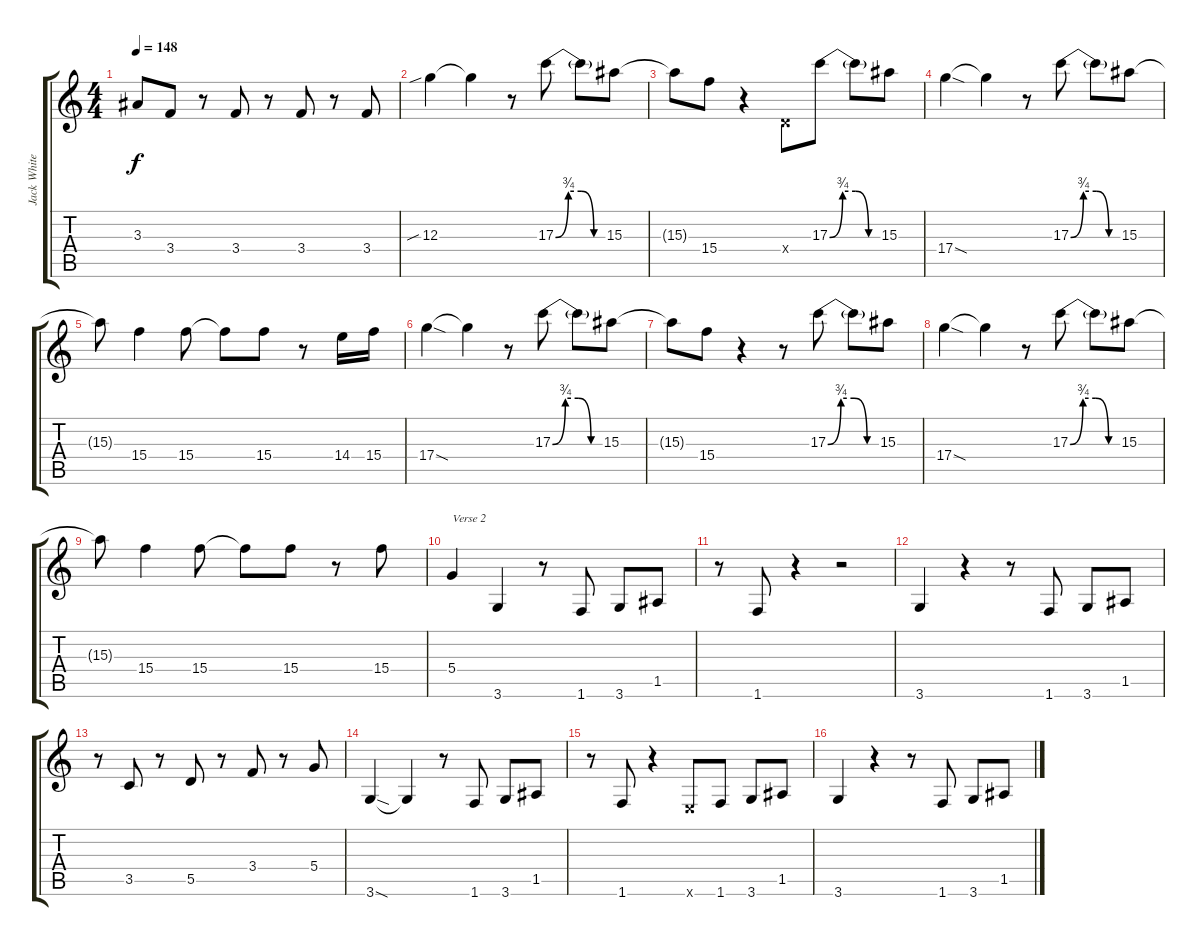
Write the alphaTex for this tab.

\track ("Jack White" "Jack White") {instrument distortionguitar}
\staff {score tabs}
\tuning (E4 B3 G3 D3 A2 E2) {hide}
\ts (4 4)
\tempo 148
\clef g2
\ks c
3.3{t}.8{dy f} 3.4.8 r.8 3.4.8 r.8 3.4.8 r.8 3.4.8 |
12.3{sib}.4 12.3{t}.4 r.8 17.3{be (custom 0 0 15 3 30 3 45 0 60 0)}.8 17.3{t}.8 15.3.8 |
15.3{t}.8 15.4.8 r.4 0.4{x}.8 17.3{be (custom 0 0 15 3 30 3 45 0 60 0)}.8 17.3{t}.8 15.3.8 |
17.4{sod}.4 17.4{t}.4 r.8 17.3{be (custom 0 0 15 3 30 3 45 0 60 0)}.8 17.3{t}.8 15.3.8 |
15.3{t}.8 15.4.4 15.4.8 15.4{t}.8 15.4.8 r.8 14.4.16 15.4.16 |
17.4{sod}.4 17.4{t}.4 r.8 17.3{be (custom 0 0 15 3 30 3 45 0 60 0)}.8 17.3{t}.8 15.3.8 |
15.3{t}.8 15.4.8 r.4 r.8 17.3{be (custom 0 0 15 3 30 3 45 0 60 0)}.8 17.3{t}.8 15.3.8 |
17.4{sod}.4 17.4{t}.4 r.8 17.3{be (custom 0 0 15 3 30 3 45 0 60 0)}.8 17.3{t}.8 15.3.8 |
15.3{t}.8 15.4.4 15.4.8 15.4{t}.8 15.4.8 r.8 15.4.8 |
5.4.4{txt "Verse 2"} 3.6.4 r.8 1.6.8 3.6.8 1.5.8 |
r.8 1.6.8 r.4 r.2 |
3.6.4 r.4 r.8 1.6.8 3.6.8 1.5.8 |
r.8 3.5.8 r.8 5.5.8 r.8 3.4.8 r.8 5.4.8 |
3.6{sod}.4 3.6{t}.4 r.8 1.6.8 3.6.8 1.5.8 |
r.8 1.6.8 r.4 0.6{x}.8 1.6.8 3.6.8 1.5.8 |
3.6.4 r.4 r.8 1.6.8 3.6.8 1.5.8
